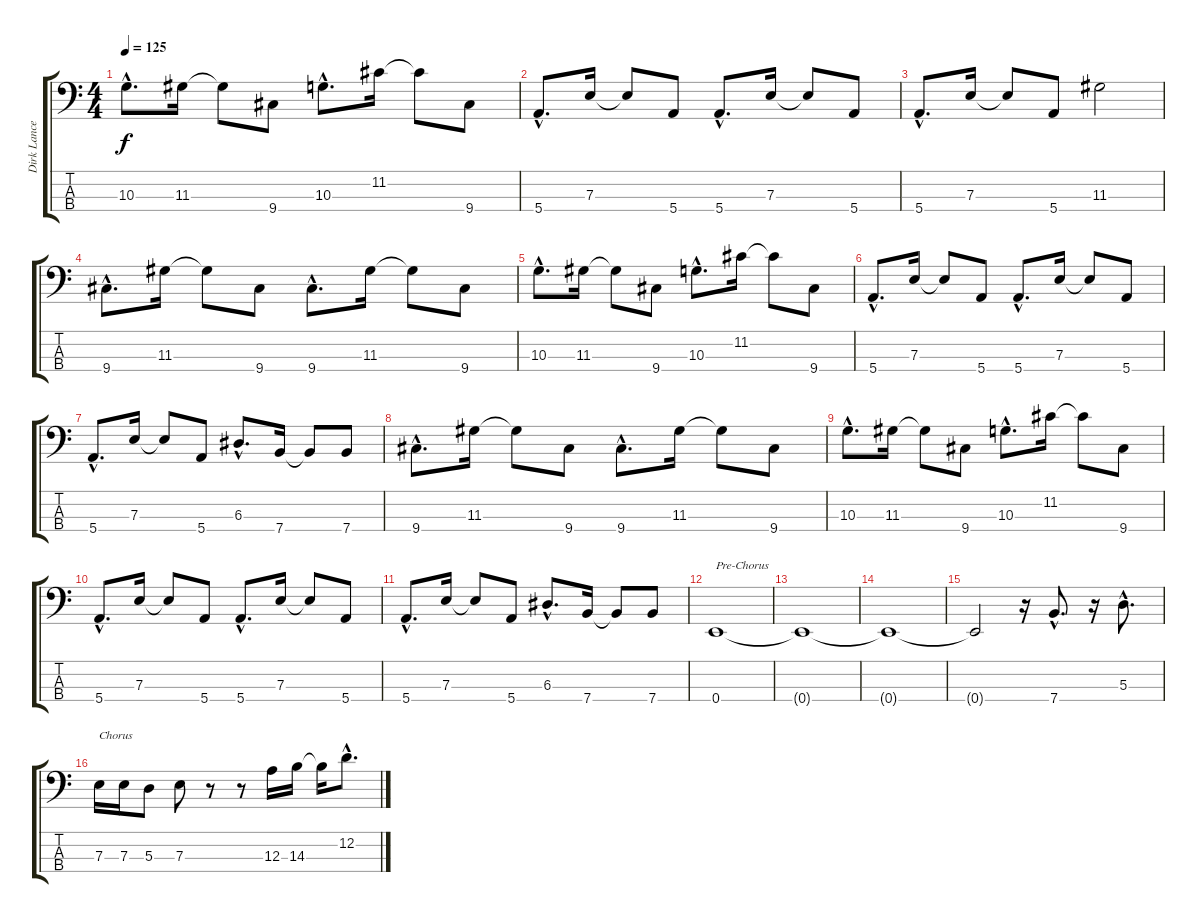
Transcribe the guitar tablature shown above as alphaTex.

\track ("Dirk Lance" "Dirk Lance") {instrument electricbassfinger}
\staff {score tabs}
\tuning (G2 D2 A1 E1) {hide}
\ts (4 4)
\tempo 125
\clef f4
\ks c
10.3{hac}.8{d dy f} 11.3.16 11.3{t}.8 9.4.8 10.3{hac}.8{d} 11.2.16 11.2{t}.8 9.4.8 |
5.4{hac}.8{d} 7.3.16 7.3{t}.8 5.4.8 5.4{hac}.8{d} 7.3.16 7.3{t}.8 5.4.8 |
5.4{hac}.8{d} 7.3.16 7.3{t}.8 5.4.8 11.3.2 |
9.4{hac}.8{d} 11.3.16 11.3{t}.8 9.4.8 9.4{hac}.8{d} 11.3.16 11.3{t}.8 9.4.8 |
10.3{hac}.8{d} 11.3.16 11.3{t}.8 9.4.8 10.3{hac}.8{d} 11.2.16 11.2{t}.8 9.4.8 |
5.4{hac}.8{d} 7.3.16 7.3{t}.8 5.4.8 5.4{hac}.8{d} 7.3.16 7.3{t}.8 5.4.8 |
5.4{hac}.8{d} 7.3.16 7.3{t}.8 5.4.8 6.3{hac}.8{d} 7.4.16 7.4{t}.8 7.4.8 |
9.4{hac}.8{d} 11.3.16 11.3{t}.8 9.4.8 9.4{hac}.8{d} 11.3.16 11.3{t}.8 9.4.8 |
10.3{hac}.8{d} 11.3.16 11.3{t}.8 9.4.8 10.3{hac}.8{d} 11.2.16 11.2{t}.8 9.4.8 |
5.4{hac}.8{d} 7.3.16 7.3{t}.8 5.4.8 5.4{hac}.8{d} 7.3.16 7.3{t}.8 5.4.8 |
5.4{hac}.8{d} 7.3.16 7.3{t}.8 5.4.8 6.3{hac}.8{d} 7.4.16 7.4{t}.8 7.4.8 |
0.4.1{txt "Pre-Chorus"} |
0.4{t}.1 |
0.4{t}.1 |
0.4{t}.2 r.16 7.4{hac}.8{d} r.16 5.3{hac}.8{d} |
7.3.16{txt "Chorus"} 7.3.16 5.3.8 7.3.8 r.8 r.8 12.3.16 14.3.16 14.3{t}.16 12.2{hac}.8{d}
